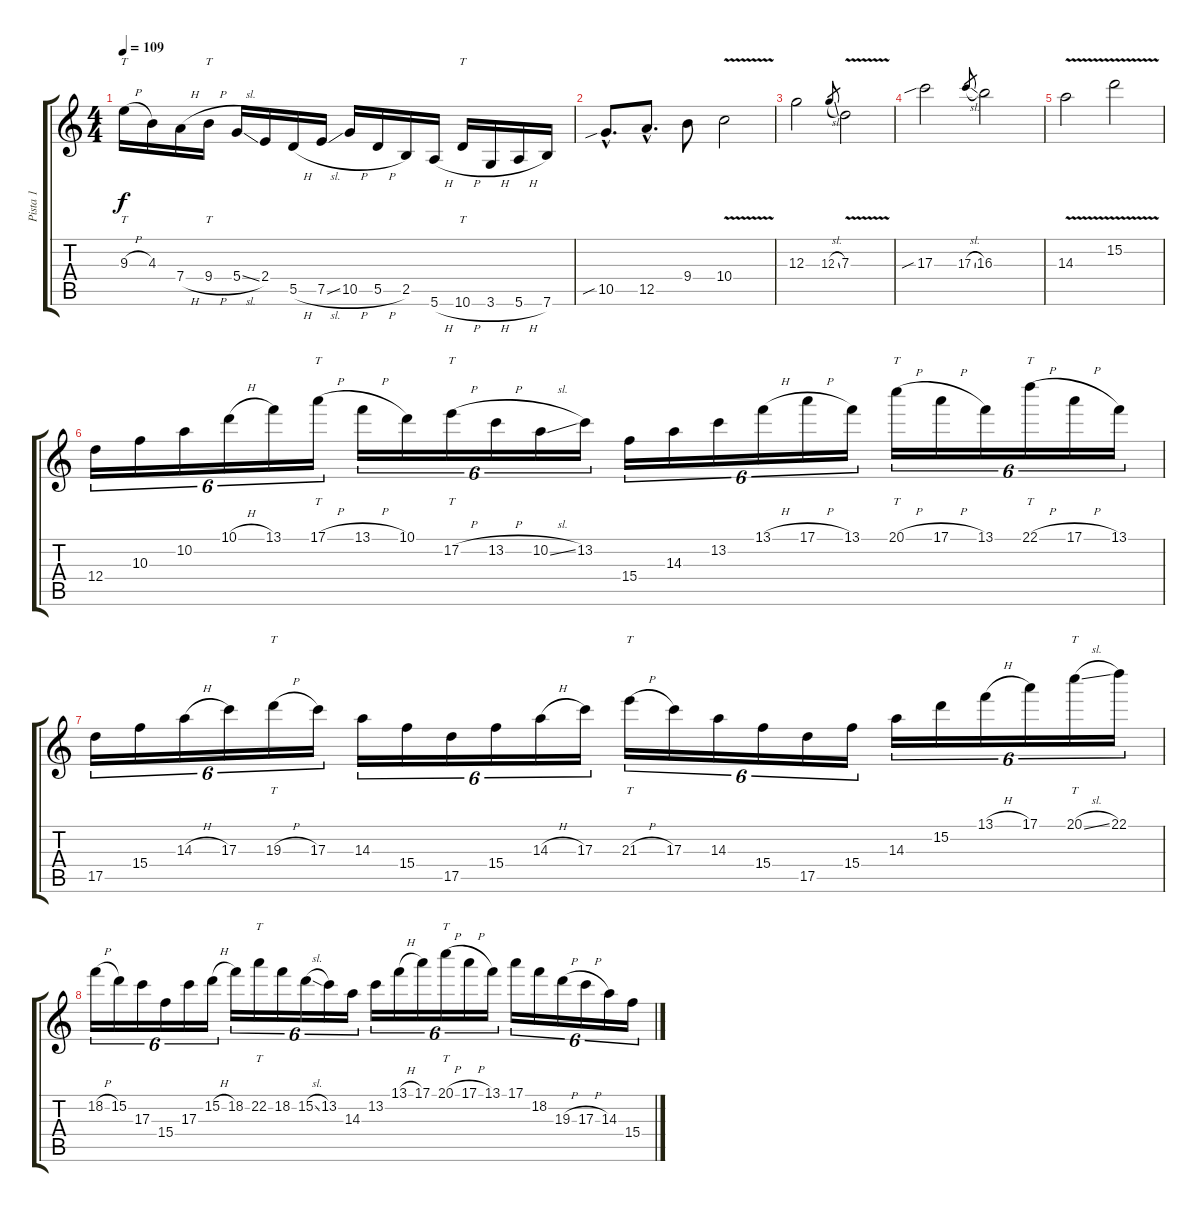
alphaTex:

\track ("Pista 1" "Pista 1") {instrument distortionguitar}
\staff {score tabs}
\tuning (E4 B3 G3 D3 A2 E2) {hide}
\ts (4 4)
\tempo 109
\clef g2
\ks c
9.3{h}.16{tt dy f} 4.3.16 7.4{h}.16 9.4{h}.16{tt} 5.4{sl}.16 2.4.16 5.5{h}.16 7.5{sl}.16 10.5{h}.16 5.5{h}.16 2.5.16 5.6{h}.16 10.6{h}.16{tt} 3.6{h}.16 5.6{h}.16 7.6.16 |
10.5{sib hac}.8{d} 12.5{hac}.8{d} 9.4.8 10.4{v}.2 |
12.3.2 12.3{sl}.8{gr} 7.3{v}.2 |
17.3{sib}.2 17.3{sl}.8{gr} 16.3.2 |
14.3{v}.2 15.2{v}.2 |
12.4.16{tu (6 4)} 10.3.16{tu (6 4)} 10.2.16{tu (6 4)} 10.1{h}.16{tu (6 4)} 13.1.16{tu (6 4)} 17.1{h}.16{tt tu (6 4)} 13.1{h}.16{tu (6 4)} 10.1.16{tu (6 4)} 17.2{h}.16{tt tu (6 4)} 13.2{h}.16{tu (6 4)} 10.2{sl}.16{tu (6 4)} 13.2.16{tu (6 4)} 15.4.16{tu (6 4)} 14.3.16{tu (6 4)} 13.2.16{tu (6 4)} 13.1{h}.16{tu (6 4)} 17.1{h}.16{tu (6 4)} 13.1.16{tu (6 4)} 20.1{h}.16{tt tu (6 4)} 17.1{h}.16{tu (6 4)} 13.1.16{tu (6 4)} 22.1{h}.16{tt tu (6 4)} 17.1{h}.16{tu (6 4)} 13.1.16{tu (6 4)} |
17.5.16{tu (6 4)} 15.4.16{tu (6 4)} 14.3{h}.16{tu (6 4)} 17.3.16{tu (6 4)} 19.3{h}.16{tt tu (6 4)} 17.3.16{tu (6 4)} 14.3.16{tu (6 4)} 15.4.16{tu (6 4)} 17.5.16{tu (6 4)} 15.4.16{tu (6 4)} 14.3{h}.16{tu (6 4)} 17.3.16{tu (6 4)} 21.3{h}.16{tt tu (6 4)} 17.3.16{tu (6 4)} 14.3.16{tu (6 4)} 15.4.16{tu (6 4)} 17.5.16{tu (6 4)} 15.4.16{tu (6 4)} 14.3.16{tu (6 4)} 15.2.16{tu (6 4)} 13.1{h}.16{tu (6 4)} 17.1.16{tu (6 4)} 20.1{sl}.16{tt tu (6 4)} 22.1.16{tu (6 4)} |
18.2{h}.16{tu (6 4)} 15.2.16{tu (6 4)} 17.3.16{tu (6 4)} 15.4.16{tu (6 4)} 17.3.16{tu (6 4)} 15.2{h}.16{tu (6 4)} 18.2.16{tu (6 4)} 22.2.16{tt tu (6 4)} 18.2.16{tu (6 4)} 15.2{sl}.16{tu (6 4)} 13.2.16{tu (6 4)} 14.3.16{tu (6 4)} 13.2.16{tu (6 4)} 13.1{h}.16{tu (6 4)} 17.1.16{tu (6 4)} 20.1{h}.16{tt tu (6 4)} 17.1{h}.16{tu (6 4)} 13.1.16{tu (6 4)} 17.1.16{tu (6 4)} 18.2.16{tu (6 4)} 19.3{h}.16{tu (6 4)} 17.3{h}.16{tu (6 4)} 14.3.16{tu (6 4)} 15.4.16{tu (6 4)}
